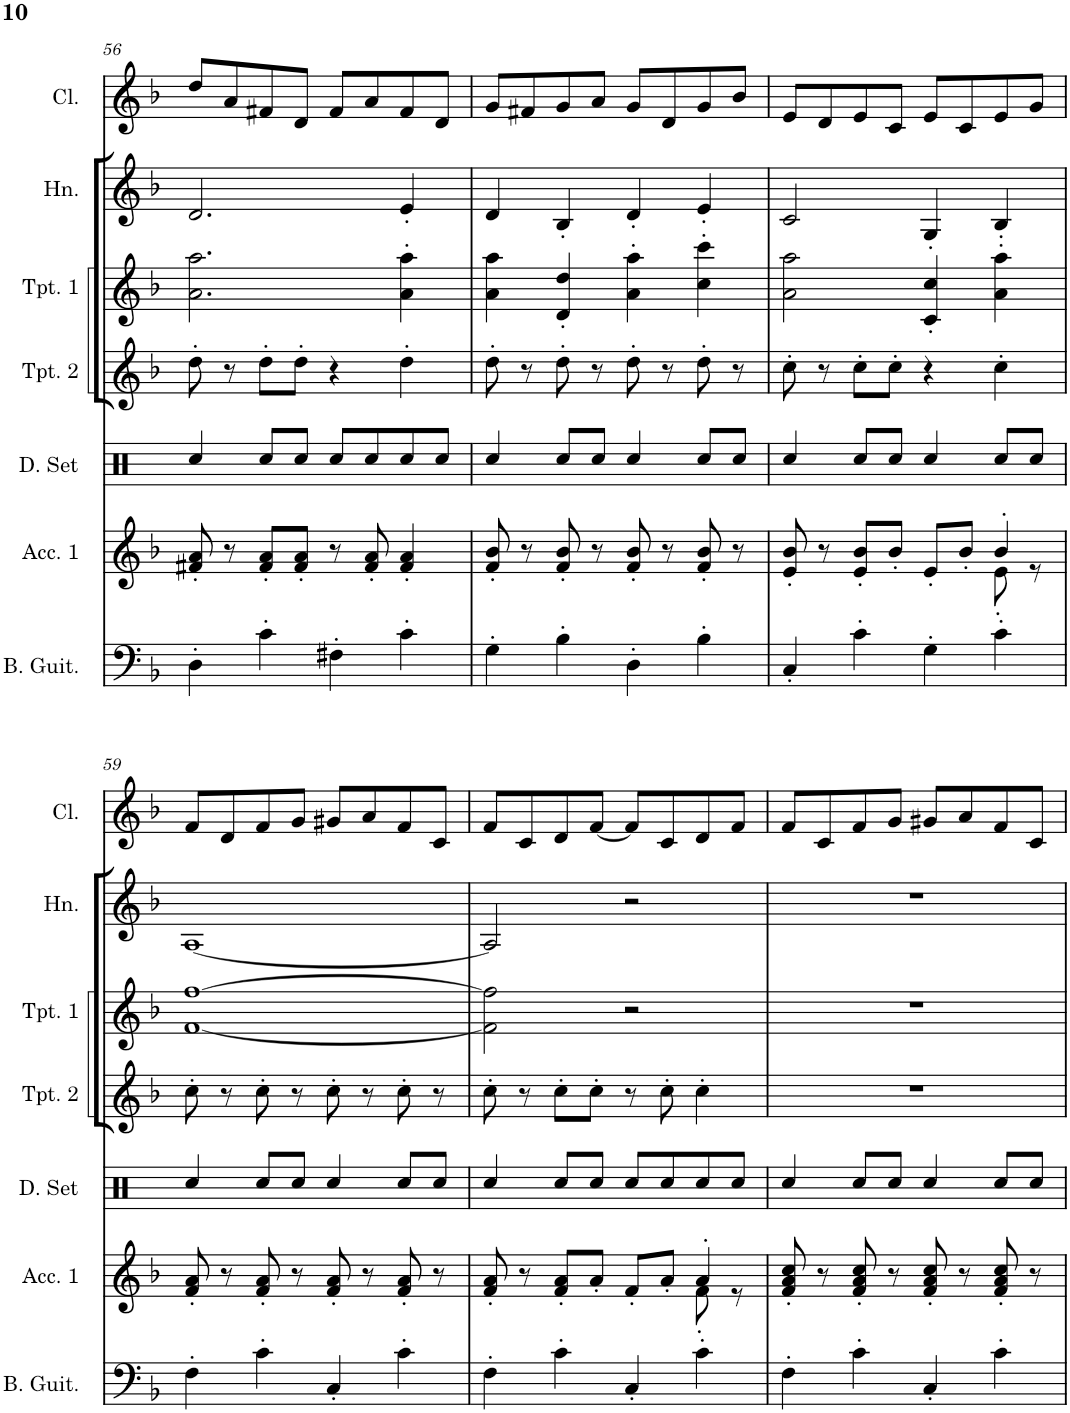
**kern	**kern	**kern	**kern	**kern	**kern	**kern
*part7	*part6	*part5	*part4	*part3	*part2	*part1
*staff7	*staff6	*staff5	*staff4	*staff3	*staff2	*staff1
*I"Bass Guitar	*I"Accordion 1	*I"Drumset	*I"Trumpet 2	*I"Trumpet 1	*I"Horn	*I"Clarinet
*I'B. Guit.	*I'Acc. 1	*I'D. Set	*I'Tpt. 2	*I'Tpt. 1	*I'Hn.	*I'Cl.
!!LO:PB:g=z
*clefF4	*clefG2	*clefX	*clefG2	*clefG2	*clefG2	*clefG2
*Trd7c12	*	*	*Trd1c2	*Trd1c2	*Trd4c7	*Trd1c2
*k[b-]	*k[b-]	*k[]	*k[b-]	*k[b-]	*k[b-]	*k[b-]
*M2/2	*M2/2	*M2/2	*M2/2	*M2/2	*M2/2	*M2/2
*met(c|)	*met(c|)	*met(c|)	*met(c|)	*met(c|)	*met(c|)	*met(c|)
=56	=56	=56	=56	=56	=56	=56
4D'\	8f#X/' 8a/'	4Rcc/	8dd'\	2.a\ 2.aa\	2.d/	8dd/L
.	8r	.	8r	.	.	8a/
4c'\	8f#/' 8a/'L	8Rcc/L	8dd'\L	.	.	8f#X/
.	8f#/' 8a/'J	8Rcc/J	8dd'\J	.	.	8d/J
4F#X'\	8r	8Rcc/L	4r	.	.	8f#/L
.	8f#/' 8a/'	8Rcc/	.	.	.	8a/
4c'\	4f#/' 4a/'	8Rcc/	4dd'\	4a\' 4aa\'	4e'/	8f#/
.	.	8Rcc/J	.	.	.	8d/J
=57	=57	=57	=57	=57	=57	=57
4G'\	8f/' 8b-/'	4Rcc/	8dd'\	4a\ 4aa\	4d/	8g/L
.	8r	.	8r	.	.	8f#X/
4B-'\	8f/' 8b-/'	8Rcc/L	8dd'\	4d/' 4dd/'	4B-'/	8g/
.	8r	8Rcc/J	8r	.	.	8a/J
4D'\	8f/' 8b-/'	4Rcc/	8dd'\	4a\' 4aa\'	4d'/	8g/L
.	8r	.	8r	.	.	8d/
4B-'\	8f/' 8b-/'	8Rcc/L	8dd'\	4cc\' 4ccc\'	4e'/	8g/
.	8r	8Rcc/J	8r	.	.	8b-/J
=58	=58	=58	=58	=58	=58	=58
*	*^	*	*	*	*	*
4C'/	8e/' 8b-/'	2.ryy	4Rcc/	8cc'\	2a\ 2aa\	2c/	8e/L
.	8r	.	.	8r	.	.	8d/
4c'\	8e/' 8b-/'L	.	8Rcc/L	8cc'\L	.	.	8e/
.	8b-'/J	.	8Rcc/J	8cc'\J	.	.	8c/J
4G'\	8e'/L	.	4Rcc/	4r	4c/' 4cc/'	4G'/	8e/L
.	8b-'/J	.	.	.	.	.	8c/
4c'\	4b-'/	8e'\	8Rcc/L	4cc'\	4a\' 4aa\'	4B-'/	8e/
.	.	8r	8Rcc/J	.	.	.	8g/J
*	*v	*v	*	*	*	*	*
!!LO:LB:g=z
=59	=59	=59	=59	=59	=59	=59
4F'\	8f/' 8a/'	4Rcc/	8cc'\	[1f [1ff	[1A	8f/L
.	8r	.	8r	.	.	8d/
4c'\	8f/' 8a/'	8Rcc/L	8cc'\	.	.	8f/
.	8r	8Rcc/J	8r	.	.	8g/J
4C'/	8f/' 8a/'	4Rcc/	8cc'\	.	.	8g#X/L
.	8r	.	8r	.	.	8a/
4c'\	8f/' 8a/'	8Rcc/L	8cc'\	.	.	8f/
.	8r	8Rcc/J	8r	.	.	8c/J
=60	=60	=60	=60	=60	=60	=60
*	*^	*	*	*	*	*
4F'\	8f/' 8a/'	2.ryy	4Rcc/	8cc'\	2f\] 2ff\]	2A/]	8f/L
.	8r	.	.	8r	.	.	8c/
4c'\	8f/' 8a/'L	.	8Rcc/L	8cc'\L	.	.	8d/
.	8a'/J	.	8Rcc/J	8cc'\J	.	.	[8f/J
4C'/	8f'/L	.	8Rcc/L	8r	2r	2r	8f/L]
.	8a'/J	.	8Rcc/	8cc'\	.	.	8c/
4c'\	4a'/	8f'\	8Rcc/	4cc'\	.	.	8d/
.	.	8r	8Rcc/J	.	.	.	8f/J
*	*v	*v	*	*	*	*	*
=61	=61	=61	=61	=61	=61	=61
4F'\	8f/' 8a/' 8cc/'	4Rcc/	1r	1r	1r	8f/L
.	8r	.	.	.	.	8c/
4c'\	8f/' 8a/' 8cc/'	8Rcc/L	.	.	.	8f/
.	8r	8Rcc/J	.	.	.	8g/J
4C'/	8f/' 8a/' 8cc/'	4Rcc/	.	.	.	8g#X/L
.	8r	.	.	.	.	8a/
4c'\	8f/' 8a/' 8cc/'	8Rcc/L	.	.	.	8f/
.	8r	8Rcc/J	.	.	.	8c/J
=	=	=	=	=	=	=
*-	*-	*-	*-	*-	*-	*-
